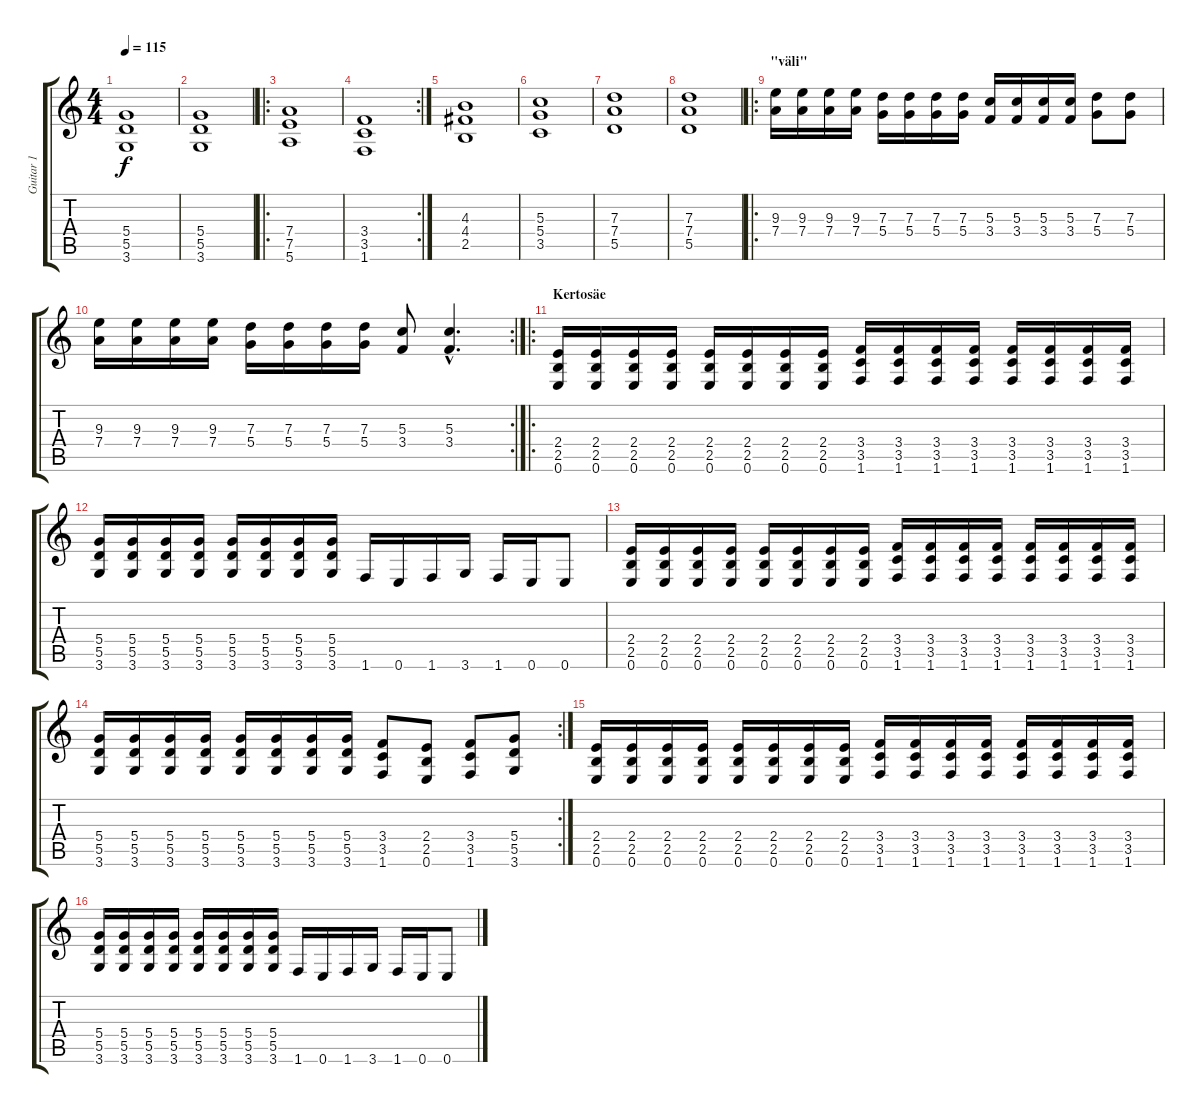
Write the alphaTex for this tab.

\track ("Guitar 1" "Guitar 1") {instrument distortionguitar}
\staff {score tabs}
\tuning (E4 B3 G3 D3 A2 E2) {hide}
\ts (4 4)
\tempo 115
\clef g2
\ks c
(5.4 5.5 3.6).1{dy f} |
(5.4 5.5 3.6).1 |
\ro
(7.4 7.5 5.6).1 |
\rc 2
(3.4 3.5 1.6).1 |
(4.3 4.4 2.5).1 |
(5.3 5.4 3.5).1 |
(7.3 7.4 5.5).1 |
(7.3 7.4 5.5).1 |
\ro
\section ("" "\"väli\"")
(9.3 7.4).16 (9.3 7.4).16 (9.3 7.4).16 (9.3 7.4).16 (7.3 5.4).16 (7.3 5.4).16 (7.3 5.4).16 (7.3 5.4).16 (5.3 3.4).16 (5.3 3.4).16 (5.3 3.4).16 (5.3 3.4).16 (7.3 5.4).8 (7.3 5.4).8 |
\rc 2
(9.3 7.4).16 (9.3 7.4).16 (9.3 7.4).16 (9.3 7.4).16 (7.3 5.4).16 (7.3 5.4).16 (7.3 5.4).16 (7.3 5.4).16 (5.3 3.4).8 (5.3{hac} 3.4{hac}).4{d} |
\ro
\section ("" "Kertosäe")
(2.4 2.5 0.6).16 (2.4 2.5 0.6).16 (2.4 2.5 0.6).16 (2.4 2.5 0.6).16 (2.4 2.5 0.6).16 (2.4 2.5 0.6).16 (2.4 2.5 0.6).16 (2.4 2.5 0.6).16 (3.4 3.5 1.6).16 (3.4 3.5 1.6).16 (3.4 3.5 1.6).16 (3.4 3.5 1.6).16 (3.4 3.5 1.6).16 (3.4 3.5 1.6).16 (3.4 3.5 1.6).16 (3.4 3.5 1.6).16 |
(5.4 5.5 3.6).16 (5.4 5.5 3.6).16 (5.4 5.5 3.6).16 (5.4 5.5 3.6).16 (5.4 5.5 3.6).16 (5.4 5.5 3.6).16 (5.4 5.5 3.6).16 (5.4 5.5 3.6).16 1.6.16 0.6.16 1.6.16 3.6.16 1.6.16 0.6.16 0.6.8 |
(2.4 2.5 0.6).16 (2.4 2.5 0.6).16 (2.4 2.5 0.6).16 (2.4 2.5 0.6).16 (2.4 2.5 0.6).16 (2.4 2.5 0.6).16 (2.4 2.5 0.6).16 (2.4 2.5 0.6).16 (3.4 3.5 1.6).16 (3.4 3.5 1.6).16 (3.4 3.5 1.6).16 (3.4 3.5 1.6).16 (3.4 3.5 1.6).16 (3.4 3.5 1.6).16 (3.4 3.5 1.6).16 (3.4 3.5 1.6).16 |
\rc 2
(5.4 5.5 3.6).16 (5.4 5.5 3.6).16 (5.4 5.5 3.6).16 (5.4 5.5 3.6).16 (5.4 5.5 3.6).16 (5.4 5.5 3.6).16 (5.4 5.5 3.6).16 (5.4 5.5 3.6).16 (3.4 3.5 1.6).8 (2.4 2.5 0.6).8 (3.4 3.5 1.6).8 (5.4 5.5 3.6).8 |
(2.4 2.5 0.6).16 (2.4 2.5 0.6).16 (2.4 2.5 0.6).16 (2.4 2.5 0.6).16 (2.4 2.5 0.6).16 (2.4 2.5 0.6).16 (2.4 2.5 0.6).16 (2.4 2.5 0.6).16 (3.4 3.5 1.6).16 (3.4 3.5 1.6).16 (3.4 3.5 1.6).16 (3.4 3.5 1.6).16 (3.4 3.5 1.6).16 (3.4 3.5 1.6).16 (3.4 3.5 1.6).16 (3.4 3.5 1.6).16 |
(5.4 5.5 3.6).16 (5.4 5.5 3.6).16 (5.4 5.5 3.6).16 (5.4 5.5 3.6).16 (5.4 5.5 3.6).16 (5.4 5.5 3.6).16 (5.4 5.5 3.6).16 (5.4 5.5 3.6).16 1.6.16 0.6.16 1.6.16 3.6.16 1.6.16 0.6.16 0.6.8
